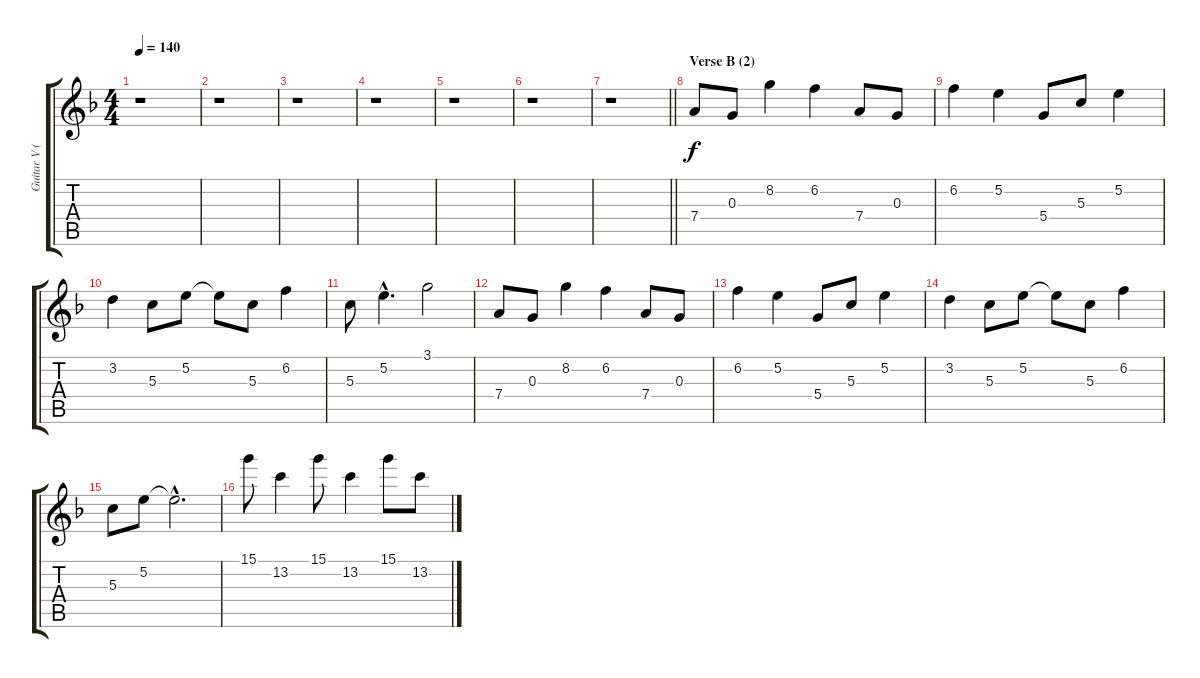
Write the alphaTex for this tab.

\track ("Guitar V (Jun)" "Guitar V (") {instrument acousticguitarsteel}
\staff {score tabs}
\tuning (E4 B3 G3 D3 A2 E2) {hide}
\ts (4 4)
\tempo 140
\clef g2
\ks f
r.1{dy f} |
r.1 |
r.1 |
r.1 |
r.1 |
r.1 |
\barLineRight lightlight
r.1 |
\section ("" "Verse B (2)")
7.4.8 0.3.8 8.2.4 6.2.4 7.4.8 0.3.8 |
6.2.4 5.2.4 5.4.8 5.3.8 5.2.4 |
3.2.4 5.3.8 5.2.8 5.2{t}.8 5.3.8 6.2.4 |
5.3.8 5.2{hac}.4{d} 3.1.2 |
7.4.8 0.3.8 8.2.4 6.2.4 7.4.8 0.3.8 |
6.2.4 5.2.4 5.4.8 5.3.8 5.2.4 |
3.2.4 5.3.8 5.2.8 5.2{t}.8 5.3.8 6.2.4 |
5.3.8 5.2.8 5.2{hac t}.2{d} |
15.1.8 13.2.4 15.1.8 13.2.4 15.1.8 13.2.8
